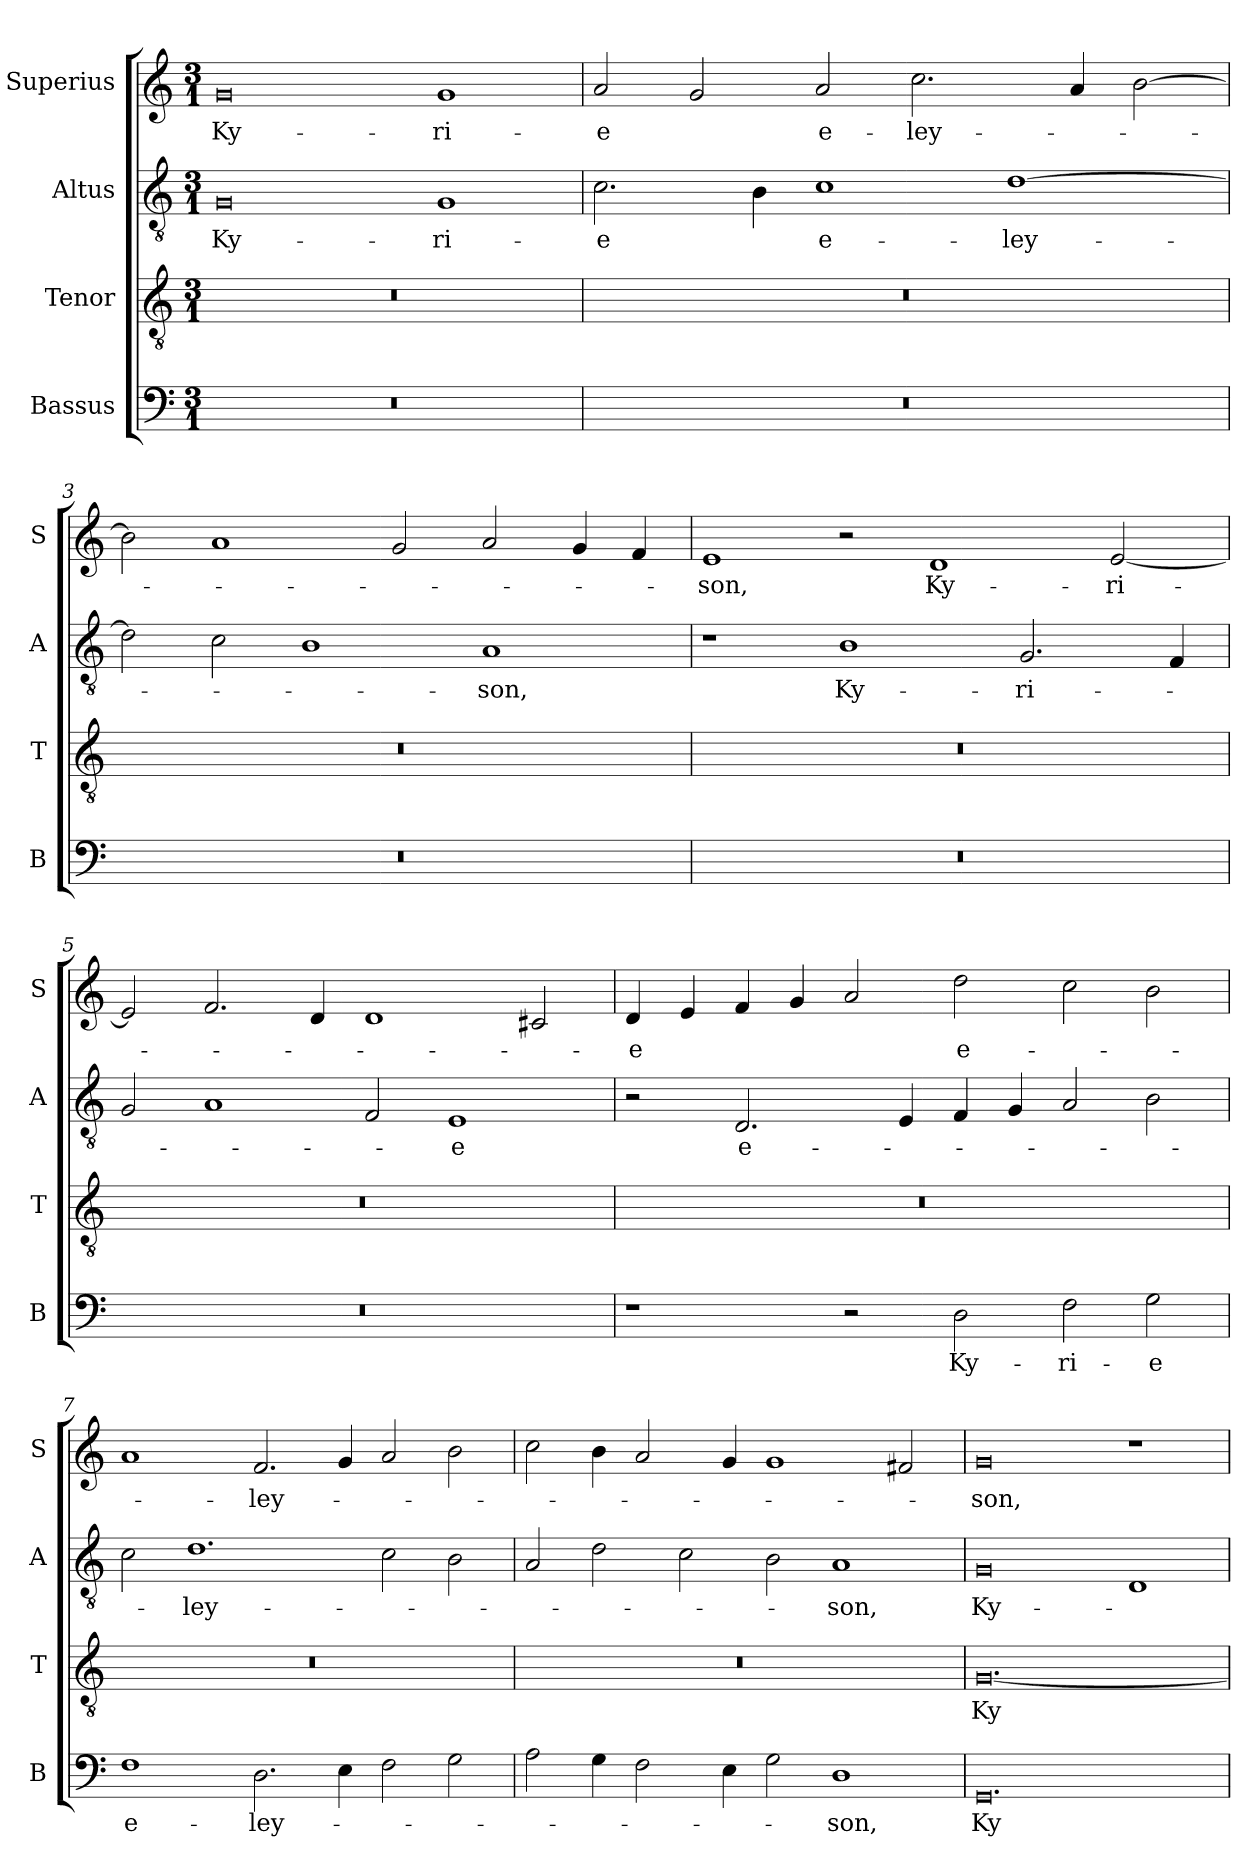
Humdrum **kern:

**kern	**text	**kern	**text	**kern	**text	**kern	**text
*part4	*part4	*part3	*part3	*part2	*part2	*part1	*part1
*staff4	*staff4	*staff3	*staff3	*staff2	*staff2	*staff1	*staff1
*I"Bassus	*	*I"Tenor	*	*I"Altus	*	*I"Superius	*
*I'B	*	*I'T	*	*I'A	*	*I'S	*
*clefF4	*	*clefGv2	*	*clefGv2	*	*clefG2	*
*k[]	*	*k[]	*	*k[]	*	*k[]	*
*M3/1	*	*M3/1	*	*M3/1	*	*M3/1	*
=1	=1	=1	=1	=1	=1	=1	=1
!	!	!	!	!	!	!	!LO:LY:i
0.r	.	0.r	.	0G	Ky-	0g	Ky-
!	!	!	!	!	!	!	!LO:LY:i
.	.	.	.	1G	-ri-	1g	-ri-
=2	=2	=2	=2	=2	=2	=2	=2
!	!	!	!	!	!	!	!LO:LY:i
0.r	.	0.r	.	2.c	-e	2a	-e
.	.	.	.	.	.	2g	.
.	.	.	.	4B	.	.	.
!	!	!	!	!	!LO:LY:i	!	!LO:LY:i
.	.	.	.	1c	e-	2a	e-
!	!	!	!	!	!	!	!LO:LY:i
.	.	.	.	.	.	2.cc	-ley-
!	!	!	!	!	!LO:LY:i	!	!
.	.	.	.	[1d	-ley-	.	.
.	.	.	.	.	.	4a	.
.	.	.	.	.	.	[2b	.
=3	=3	=3	=3	=3	=3	=3	=3
0.r	.	0.r	.	2d]	.	2b]	.
.	.	.	.	2c	.	1a	.
.	.	.	.	1B	.	.	.
.	.	.	.	.	.	2g	.
!	!	!	!	!	!LO:LY:i	!	!
.	.	.	.	1A	-son,	2a	.
.	.	.	.	.	.	4g	.
.	.	.	.	.	.	4f	.
=4	=4	=4	=4	=4	=4	=4	=4
!	!	!	!	!	!	!	!LO:LY:i
0.r	.	0.r	.	1r	.	1e	-son,
!	!	!	!	!	!LO:LY:i	!	!
.	.	.	.	1B	Ky-	2r	.
!	!	!	!	!	!	!	!LO:LY:i
.	.	.	.	.	.	1d	Ky-
!	!	!	!	!	!LO:LY:i	!	!
.	.	.	.	2.G	-ri-	.	.
!	!	!	!	!	!	!	!LO:LY:i
.	.	.	.	.	.	[2e	-ri-
.	.	.	.	4F	.	.	.
=5	=5	=5	=5	=5	=5	=5	=5
0.r	.	0.r	.	2G	.	2e]	.
.	.	.	.	1A	.	2.f	.
.	.	.	.	.	.	4d	.
.	.	.	.	2F	.	1d	.
!	!	!	!	!	!LO:LY:i	!	!
.	.	.	.	1E	-e	.	.
.	.	.	.	.	.	2c#i	.
=6	=6	=6	=6	=6	=6	=6	=6
!	!	!	!	!	!	!	!LO:LY:i
1r	.	0.r	.	2r	.	4d	-e
.	.	.	.	.	.	4e	.
!	!	!	!	!	!LO:LY:i	!	!
.	.	.	.	2.D	e-	4f	.
.	.	.	.	.	.	4g	.
2r	.	.	.	.	.	2a	.
.	.	.	.	4E	.	.	.
!	!LO:LY:i	!	!	!	!	!	!LO:LY:i
2D	Ky-	.	.	4F	.	2dd	e-
.	.	.	.	4G	.	.	.
!	!LO:LY:i	!	!	!	!	!	!
2F	-ri-	.	.	2A	.	2cc	.
!	!LO:LY:i	!	!	!	!	!	!
2G	-e	.	.	2B	.	2b	.
=7	=7	=7	=7	=7	=7	=7	=7
!	!LO:LY:i	!	!	!	!	!	!
1F	e-	0.r	.	2c	.	1a	.
!	!	!	!	!	!LO:LY:i	!	!
.	.	.	.	1.d	-ley-	.	.
!	!LO:LY:i	!	!	!	!	!	!LO:LY:i
2.D	-ley-	.	.	.	.	2.f	-ley-
4E	.	.	.	.	.	4g	.
2F	.	.	.	2c	.	2a	.
2G	.	.	.	2B	.	2b	.
=8	=8	=8	=8	=8	=8	=8	=8
2A	.	0.r	.	2A	.	2cc	.
4G	.	.	.	2d	.	4b	.
2F	.	.	.	.	.	2a	.
.	.	.	.	2c	.	.	.
4E	.	.	.	.	.	4g	.
2G	.	.	.	2B	.	1g	.
!	!LO:LY:i	!	!	!	!LO:LY:i	!	!
1D	-son,	.	.	1A	-son,	.	.
.	.	.	.	.	.	2f#X	.
=9	=9	=9	=9	=9	=9	=9	=9
!	!LO:LY:i	!	!LO:LY:i	!	!LO:LY:i	!	!LO:LY:i
0.GG	Ky-	[0.G	Ky-	0G	Ky-	0g	-son,
.	.	.	.	1D	.	1r	.
=	=	=	=	=	=	=	=
*-	*-	*-	*-	*-	*-	*-	*-
